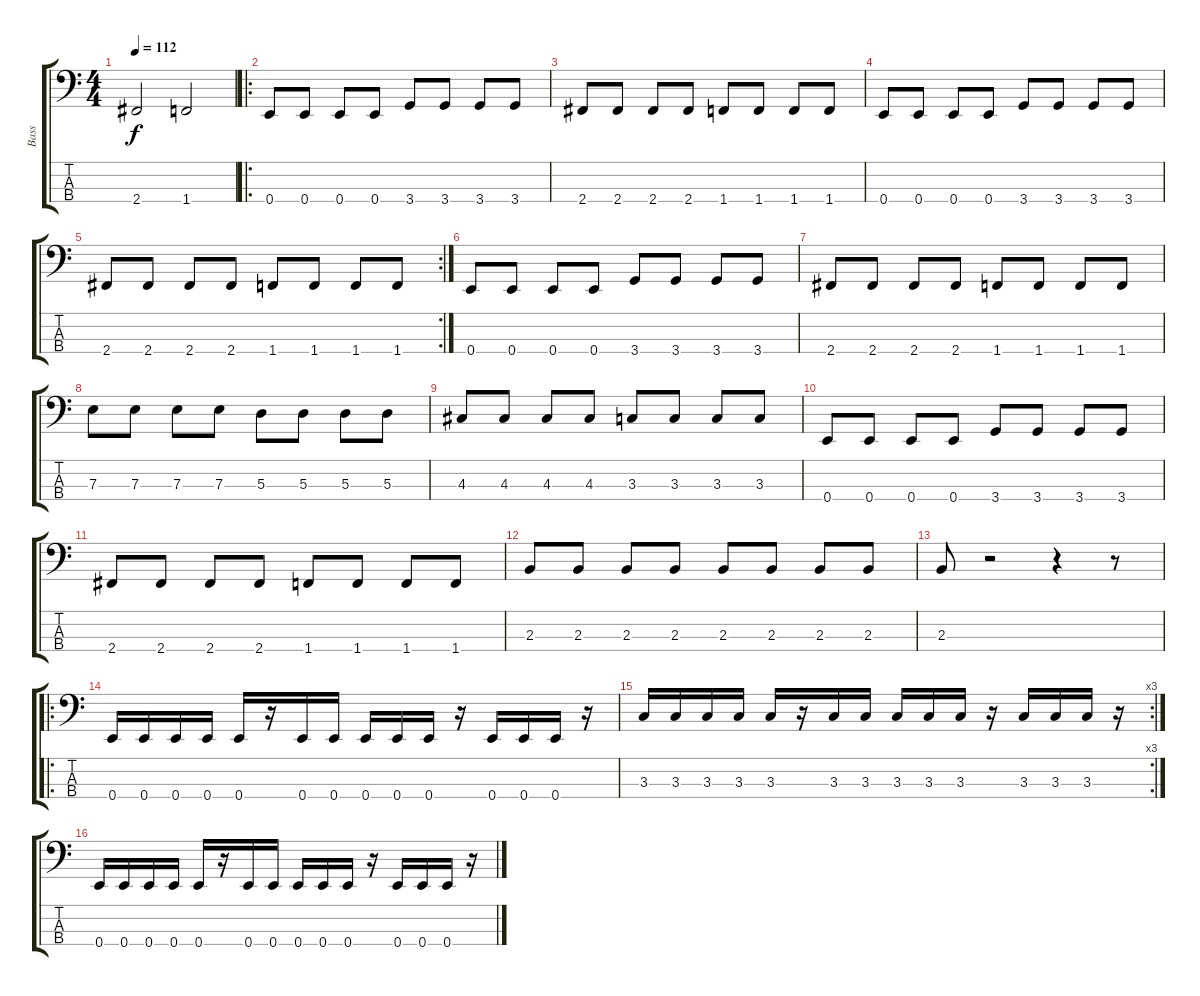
\track ("Bass" "Bass") {instrument electricbassfinger}
\staff {score tabs}
\tuning (G2 D2 A1 E1) {hide}
\ts (4 4)
\tempo 112
\clef f4
\ks c
2.4.2{dy f} 1.4.2 |
\ro
0.4.8 0.4.8 0.4.8 0.4.8 3.4.8 3.4.8 3.4.8 3.4.8 |
2.4.8 2.4.8 2.4.8 2.4.8 1.4.8 1.4.8 1.4.8 1.4.8 |
0.4.8 0.4.8 0.4.8 0.4.8 3.4.8 3.4.8 3.4.8 3.4.8 |
\rc 2
2.4.8 2.4.8 2.4.8 2.4.8 1.4.8 1.4.8 1.4.8 1.4.8 |
0.4.8 0.4.8 0.4.8 0.4.8 3.4.8 3.4.8 3.4.8 3.4.8 |
2.4.8 2.4.8 2.4.8 2.4.8 1.4.8 1.4.8 1.4.8 1.4.8 |
7.3.8 7.3.8 7.3.8 7.3.8 5.3.8 5.3.8 5.3.8 5.3.8 |
4.3.8 4.3.8 4.3.8 4.3.8 3.3.8 3.3.8 3.3.8 3.3.8 |
0.4.8 0.4.8 0.4.8 0.4.8 3.4.8 3.4.8 3.4.8 3.4.8 |
2.4.8 2.4.8 2.4.8 2.4.8 1.4.8 1.4.8 1.4.8 1.4.8 |
2.3.8 2.3.8 2.3.8 2.3.8 2.3.8 2.3.8 2.3.8 2.3.8 |
2.3.8 r.2 r.4 r.8 |
\ro
0.4.16 0.4.16 0.4.16 0.4.16 0.4.16 r.16 0.4.16 0.4.16 0.4.16 0.4.16 0.4.16 r.16 0.4.16 0.4.16 0.4.16 r.16 |
\rc 3
3.3.16 3.3.16 3.3.16 3.3.16 3.3.16 r.16 3.3.16 3.3.16 3.3.16 3.3.16 3.3.16 r.16 3.3.16 3.3.16 3.3.16 r.16 |
0.4.16 0.4.16 0.4.16 0.4.16 0.4.16 r.16 0.4.16 0.4.16 0.4.16 0.4.16 0.4.16 r.16 0.4.16 0.4.16 0.4.16 r.16
